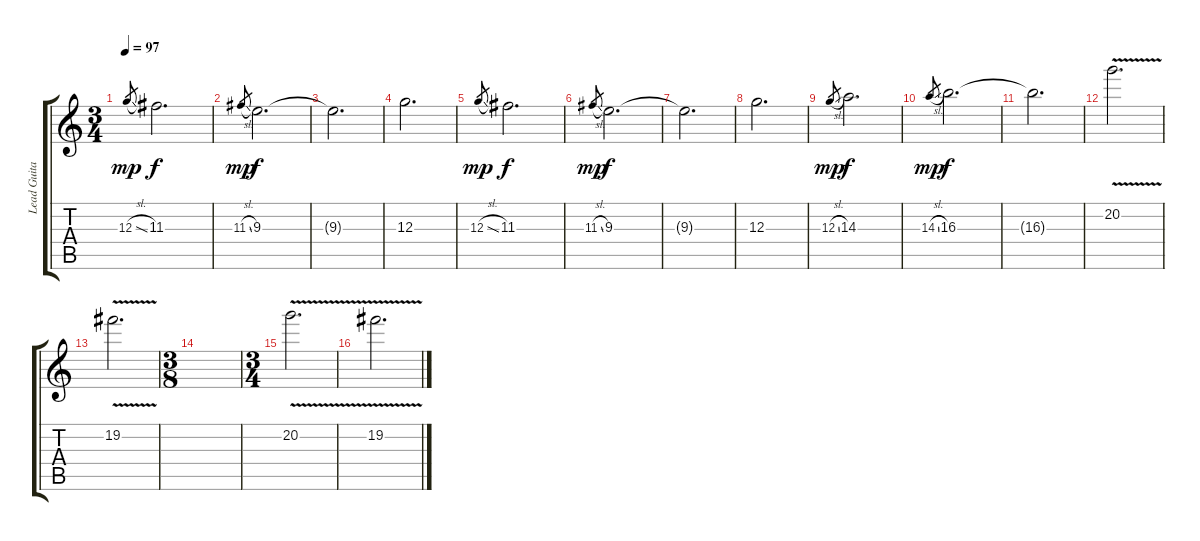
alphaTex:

\track ("Lead Guitars" "Lead Guita") {instrument overdrivenguitar}
\staff {score tabs}
\tuning (E4 B3 G3 D3 A2 D2) {hide}
\ts (3 4)
\tempo 97
\clef g2
\ks c
12.3{sl}.8{gr dy mp} 11.3.2{d dy f} |
11.3{sl}.8{gr dy mp} 9.3.2{d dy f} |
9.3{t}.2{d} |
12.3.2{d volume 11} |
12.3{sl}.8{gr dy mp} 11.3.2{d dy f} |
11.3{sl}.8{gr dy mp} 9.3.2{d dy f} |
9.3{t}.2{d} |
12.3.2{d volume 11} |
12.3{sl}.8{gr dy mp} 14.3.2{d dy f} |
14.3{sl}.8{gr dy mp} 16.3.2{d dy f} |
16.3{t}.2{d} |
20.2{v}.2{d volume 11} |
19.2{v}.2{d} |
\ts (3 8)
|
\ts (3 4)
20.2{v}.2{d} |
19.2{v}.2{d}
